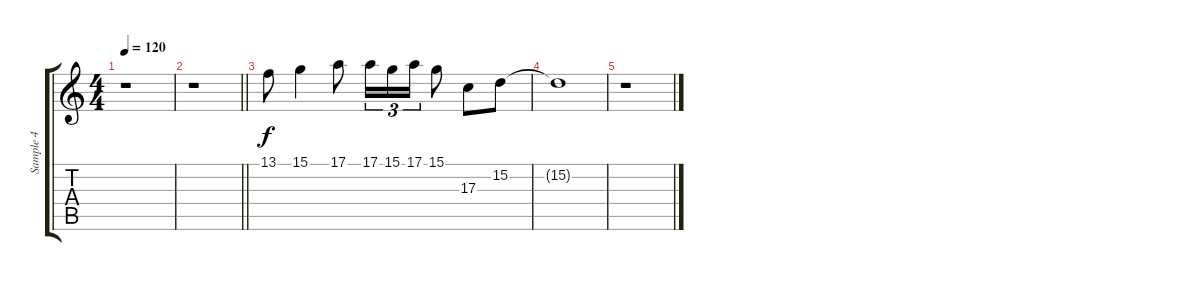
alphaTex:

\track ("Sample 4" "Sample 4") {instrument lead1square}
\staff {score tabs}
\tuning (E4 B3 G3 D3 A2 E2) {hide}
\ts (4 4)
\tempo 120
\clef g2
\ks c
r.1{dy f} |
\barLineRight lightlight
r.1 |
\section ("" " ")
13.1.8 15.1.4 17.1.8 17.1.16{tu (3 2)} 15.1.16{tu (3 2)} 17.1.16{tu (3 2)} 15.1.8 17.3.8 15.2.8 |
15.2{t}.1 |
r.1
